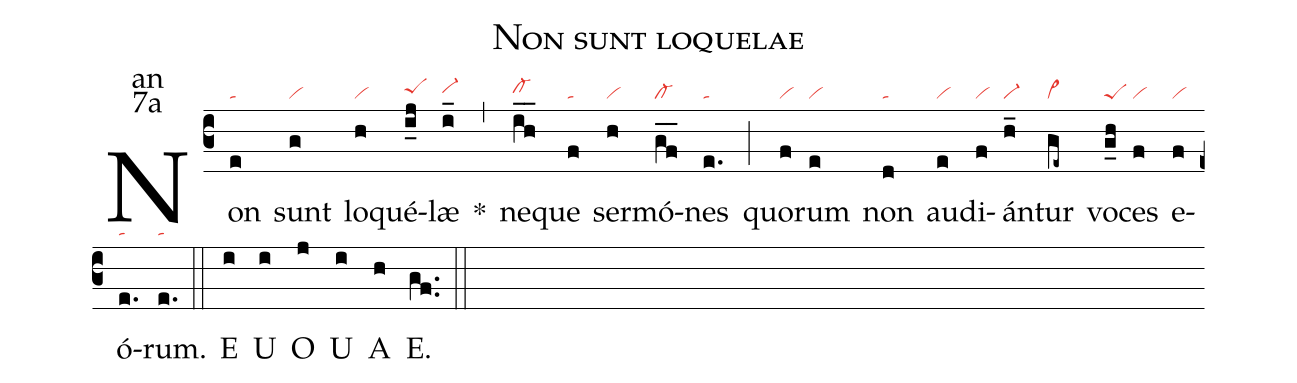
name:Non sunt loquelae;
office-part:an;
mode:7a;
nabc-lines:1;
%%
(c3) Non(e|ta) sunt(g|vi) lo(h|vi)qué(i_j|peShh)læ(i_|vi-hh) <sp>*</sp>(,) ne(ih__|cl-hh)que(f|ta) ser(h|vi)mó(gf__|cl-)nes(e.|ta) (;) quo(f|vi)rum(e|vi) non(d|ta) au(e|vi)di(f|vi)án(h_|vi-)tur(ge~|cl~) vo(g_h|peS)ces(f|vi) e(f|vi)ó(e.|ta)rum.(e.|ta) (::)
<eu>E(i) U(i) O(j) U(i) A(h) E.(gf..) </eu>(::)
